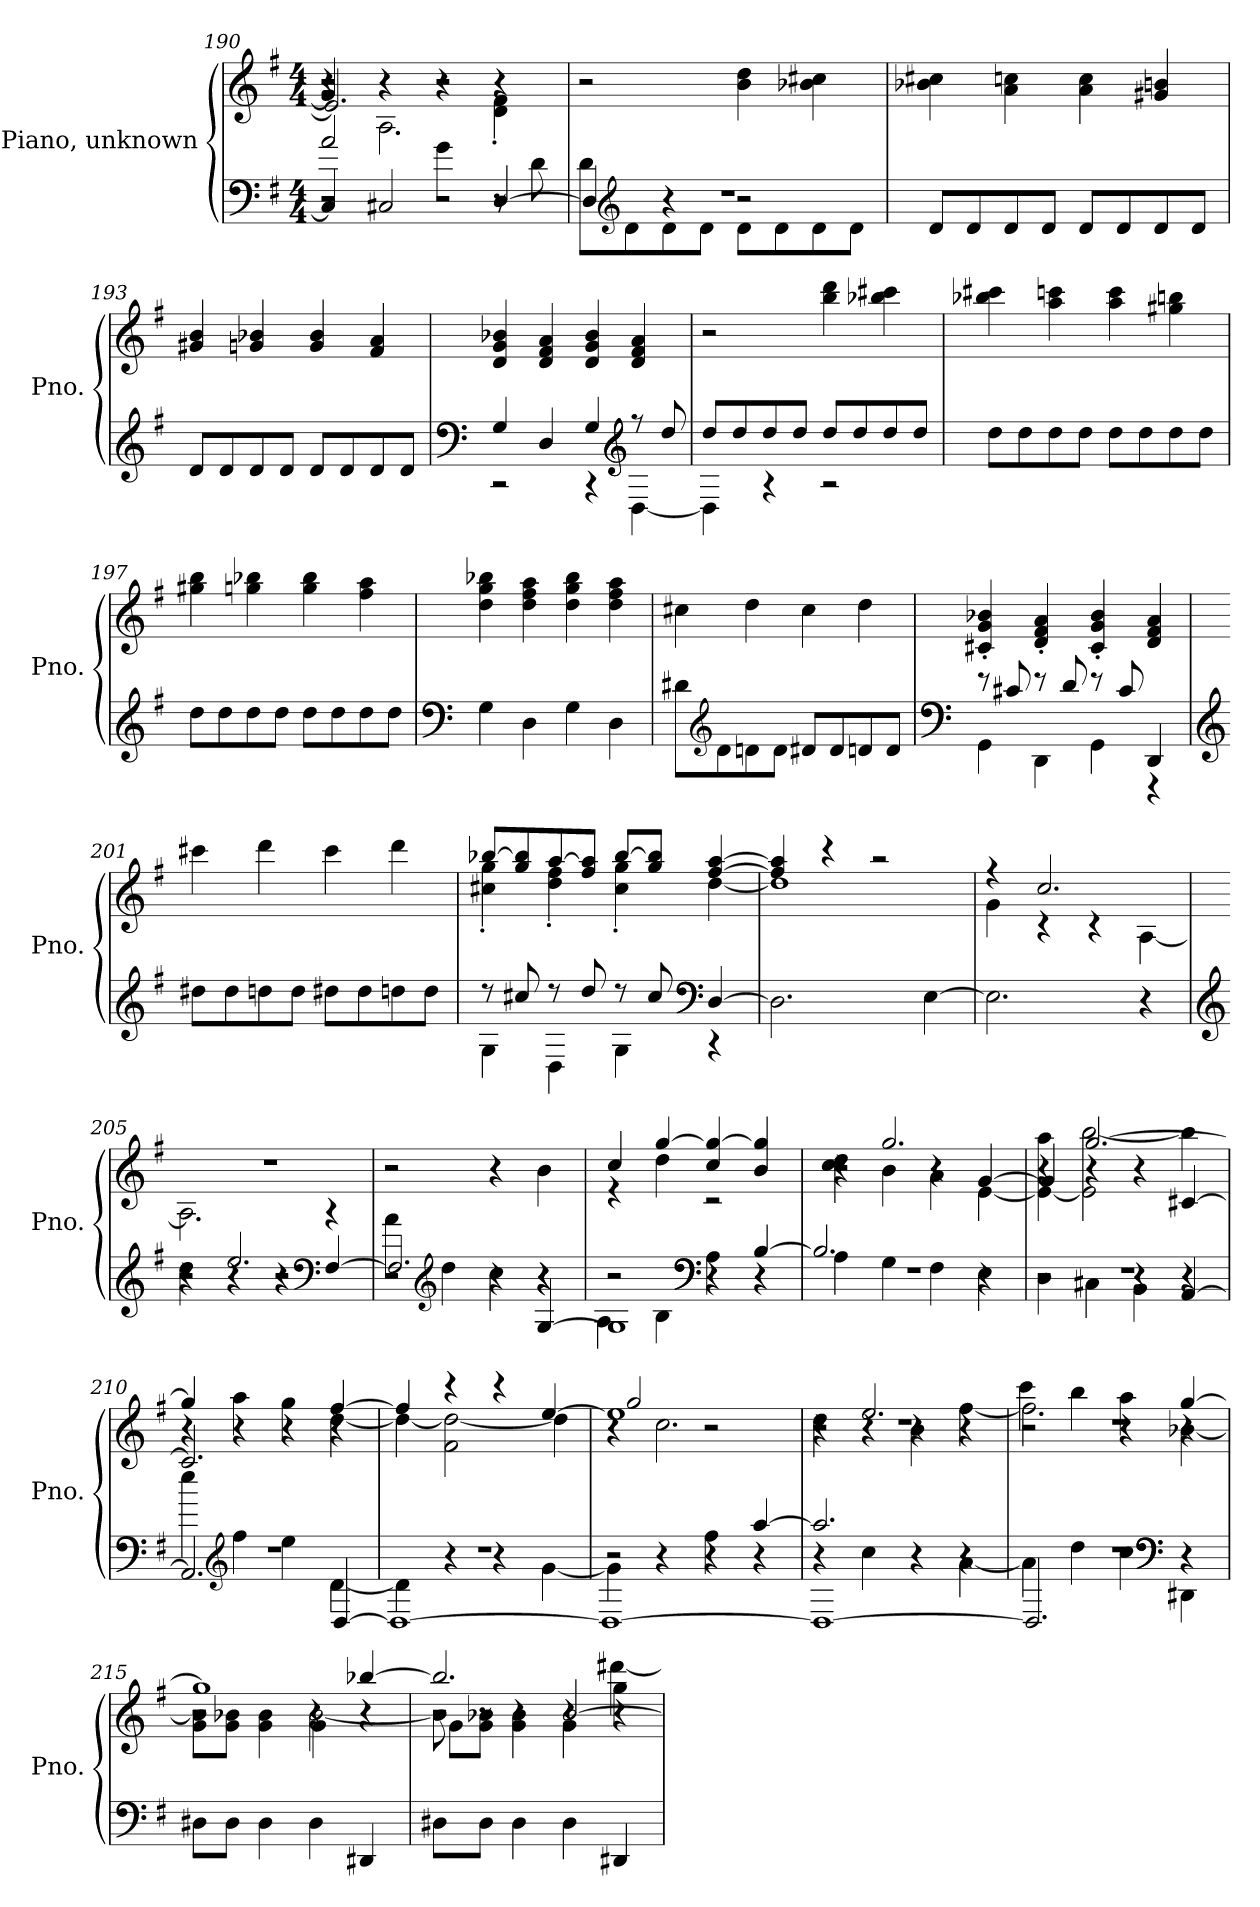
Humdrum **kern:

**kern	**kern
*part1	*part1
*staff2	*staff1
*I"Piano, unknown	*
*I'Pno.	*
*clefF4	*clefG2
*k[f#]	*k[f#]
*M4/4	*M4/4
=190	=190
*^	*^
*	*^	*	*^
*	*	*	*	*	*^
2a/	2r	4C/]	4g/]	4r	2.e/]	2r
.	.	2C#X/	4r	2.A\	.	.
2r	4g\	.	2r	.	.	4r
.	8r	[4D/	.	.	4r	4d\' 4f#\'
.	8d\	.	.	.	.	.
*	*	*	*v	*v	*v	*v
!!LO:LB:g=z
=191	=191	=191	=191
1r	8d\L	4D/]	2r
*clefG2	*	*	*
.	8d\	.	.
.	8d\	4r	.
.	8d\J	.	.
.	8d\L	2r	4b\ 4dd\
.	8d\	.	.
.	8d\	.	4b-X\ 4cc#X\
.	8d\J	.	.
*v	*v	*v	*
=192	=192
8d/L	4b-X\ 4cc#X\
8d/	.
8d/	4a\ 4ccn\
8d/J	.
8d/L	4a\ 4cc\
8d/	.
8d/	4g#X/ 4bn/
8d/J	.
=193	=193
8d/L	4g#X/ 4b/
8d/	.
8d/	4gn/ 4b-X/
8d/J	.
8d/L	4g/ 4b-/
8d/	.
8d/	4f#/ 4a/
8d/J	.
=194	=194
*clefF4	*
*^	*
4G/	2r	4d/ 4g/ 4b-X/
4D/	.	4d/ 4f#/ 4a/
4G/	4r	4d/ 4g/ 4b-/
*clefG2	*	*
8r	[4D\	4d/ 4f#/ 4a/
8dd/	.	.
!!LO:LB:g=z
=195	=195	=195
8dd/L	4D\]	2r
8dd/	.	.
8dd/	4r	.
8dd/J	.	.
8dd/L	2r	4bb\ 4ddd\
8dd/	.	.
8dd/	.	4bb-X\ 4ccc#X\
8dd/J	.	.
*v	*v	*
=196	=196
8dd\L	4bb-X\ 4ccc#X\
8dd\	.
8dd\	4aa\ 4cccn\
8dd\J	.
8dd\L	4aa\ 4ccc\
8dd\	.
8dd\	4gg#X\ 4bbn\
8dd\J	.
=197	=197
8dd\L	4gg#X\ 4bb\
8dd\	.
8dd\	4ggn\ 4bb-X\
8dd\J	.
8dd\L	4gg\ 4bb-\
8dd\	.
8dd\	4ff#\ 4aa\
8dd\J	.
=198	=198
*clefF4	*
4G\	4dd\ 4gg\ 4bb-X\
4D\	4dd\ 4ff#\ 4aa\
4G\	4dd\ 4gg\ 4bb-\
4D\	4dd\ 4ff#\ 4aa\
!!LO:LB:g=z
=199	=199
8d#X\L	4cc#X\
*clefG2	*
8d#\	.
8dn\	4dd\
8d\J	.
8d#X/L	4cc#\
8d#/	.
8dn/	4dd\
8d/J	.
=200	=200
*clefF4	*
*^	*
8r	4GG\	4c#X/' 4g/' 4b-X/'
8c#X/	.	.
8r	4DD\	4d/' 4f#/' 4a/'
8d/	.	.
8r	4GG\	4c#/' 4g/' 4b-/'
8c#/	.	.
4DD/	4r	4d/ 4f#/ 4a/
*v	*v	*
=201	=201
*clefG2	*
8dd#X\L	4ccc#X\
8dd#\	.
8ddn\	4ddd\
8dd\J	.
8dd#X\L	4ccc#\
8dd#\	.
8ddn\	4ddd\
8dd\J	.
!!LO:LB:g=z
=202	=202
*^	*^
8r	4G\	[8bb-X/L	4cc#X\' 4gg\'
8cc#X/	.	8gg/ 8bb-/]	.
8r	4D\	[8aa/	4dd\' 4ff#\'
8dd/	.	8ff#/ 8aa/]J	.
8r	4G\	[8bb-/L	4cc#\' 4gg\'
8cc#/	.	8gg/ 8bb-/]J	.
*clefF4	*	*	*
[4D/	4r	[4ff#/ [4aa/	[4dd\
*v	*v	*	*
=203	=203	=203
2.D\]	4ff#/] 4aa/]	1dd]
.	4r	.
.	2r	.
[4E\	.	.
=204	=204	=204
2.E\]	4r	4g\
.	2.cc/	4r
.	.	4r
4r	.	[4A\
=205	=205	=205
*clefG2	*	*
*^	*	*
*	*^	*	*
4r	4dd\	2r	1r	2.A\]
2.ee/	4r	.	.	.
.	2r	4r	.	.
*clefF4	*	*	*	*
.	.	[4F#/	.	4r
*	*	*	*v	*v
=206	=206	=206	=206
2r	4a\	2.F#/]	2r
*clefG2	*	*	*
.	4dd\	.	.
4r	4cc\	.	4r
[4G/	4r	4r	4b\
!!LO:LB:g=z
=207	=207	=207	=207
*	*	*	*^
1G]	4A\	2r	4cc/	4r
.	4B\	.	[4gg/	4dd\
*clefF4	*	*	*	*
.	4A\	4r	4cc/ 4gg/_	2r
.	4r	[4B/	4b/ 4gg/]	.
=208	=208	=208	=208	=208
*	*	*	*	*^
1r	4A\	2.B/]	4r	4cc\ 4dd\	2r
.	4G\	.	2.gg/	4b\	.
.	4F#\	.	.	4a\	4r
.	4E\	4r	.	[4e\	[4g/
=209	=209	=209	=209	=209	=209
1r	4D\	2r	4r	4e\_ 4aa\	4g/]
.	4C#X\	.	[2.gg/	2e\] [2bb\	4r
.	4BB\	4r	.	.	4r
.	4r	[4AA/	.	4bb\]	[4c#X/
=210	=210	=210	=210	=210	=210
1r	4ee\	2.AA/]	4gg/]	4r	2.c#/]
*clefG2	*	*	*	*	*
.	4ff#\	.	4r	4aa\	.
.	4ee\	.	4r	4gg\	.
.	[4d\	[4D/	[4ff#/	[4dd\	4r
*	*	*	*	*v	*v
=211	=211	=211	=211	=211
1r	4d\]	1D_	4ff#/]	4dd\_
.	4r	.	4r	2f#\ 2dd\_
.	4r	.	4r	.
.	[4g\	.	[4ee/	4dd\]
=212	=212	=212	=212	=212
*	*	*	*	*^
2r	4g\]	1D_	1ee]	4r	2gg/
.	4r	.	.	2.cc\	.
4r	4ff#\	.	.	.	2r
[4aa/	4r	.	.	.	.
!!LO:PB:g=z
=213	=213	=213	=213	=213	=213
*	*	*	*	*	*^
2.aa/]	4r	1D_	1r	2r	4r	4dd\
.	4cc\	.	.	.	2.ee/	4r
.	4r	.	.	4r	.	4b\
4r	[4a\	.	.	[4ff#\	.	4r
=214	=214	=214	=214	=214	=214	=214
1r	4a\]	2.D/]	1r	2.ff#\]	2r	4ccc\
.	4dd\	.	.	.	.	4bb\
.	4cc\	.	.	.	4r	4aa\
*clefF4	*	*	*	*	*	*
.	4DD#X\	4r	.	4r	[4gg/	[4b-X\
*v	*v	*v	*	*	*	*
=215	=215	=215	=215	=215
8D#X\L	2r	2r	1gg]	8g\ 8b-\]L
8D#\J	.	.	.	8g\ 8b-X\J
4D#\	.	.	.	4g\ 4b-\
4D#\	4r	[2b-\	.	4g\
4DD#X/	[4bb-X/	.	.	4r
=216	=216	=216	=216	=216
8D#X\L	2.bb-/]	8b-\]	2r	8g\L
8D#\J	.	8r	.	8g\ 8b-X\J
4D#\	.	4r	.	4g\ 4b-\
4D#\	.	4r	[2b-/	4g\
4DD#X/	4r	4gg\	.	[4ddd#X\
*	*v	*v	*v	*v
=	=
*-	*-
